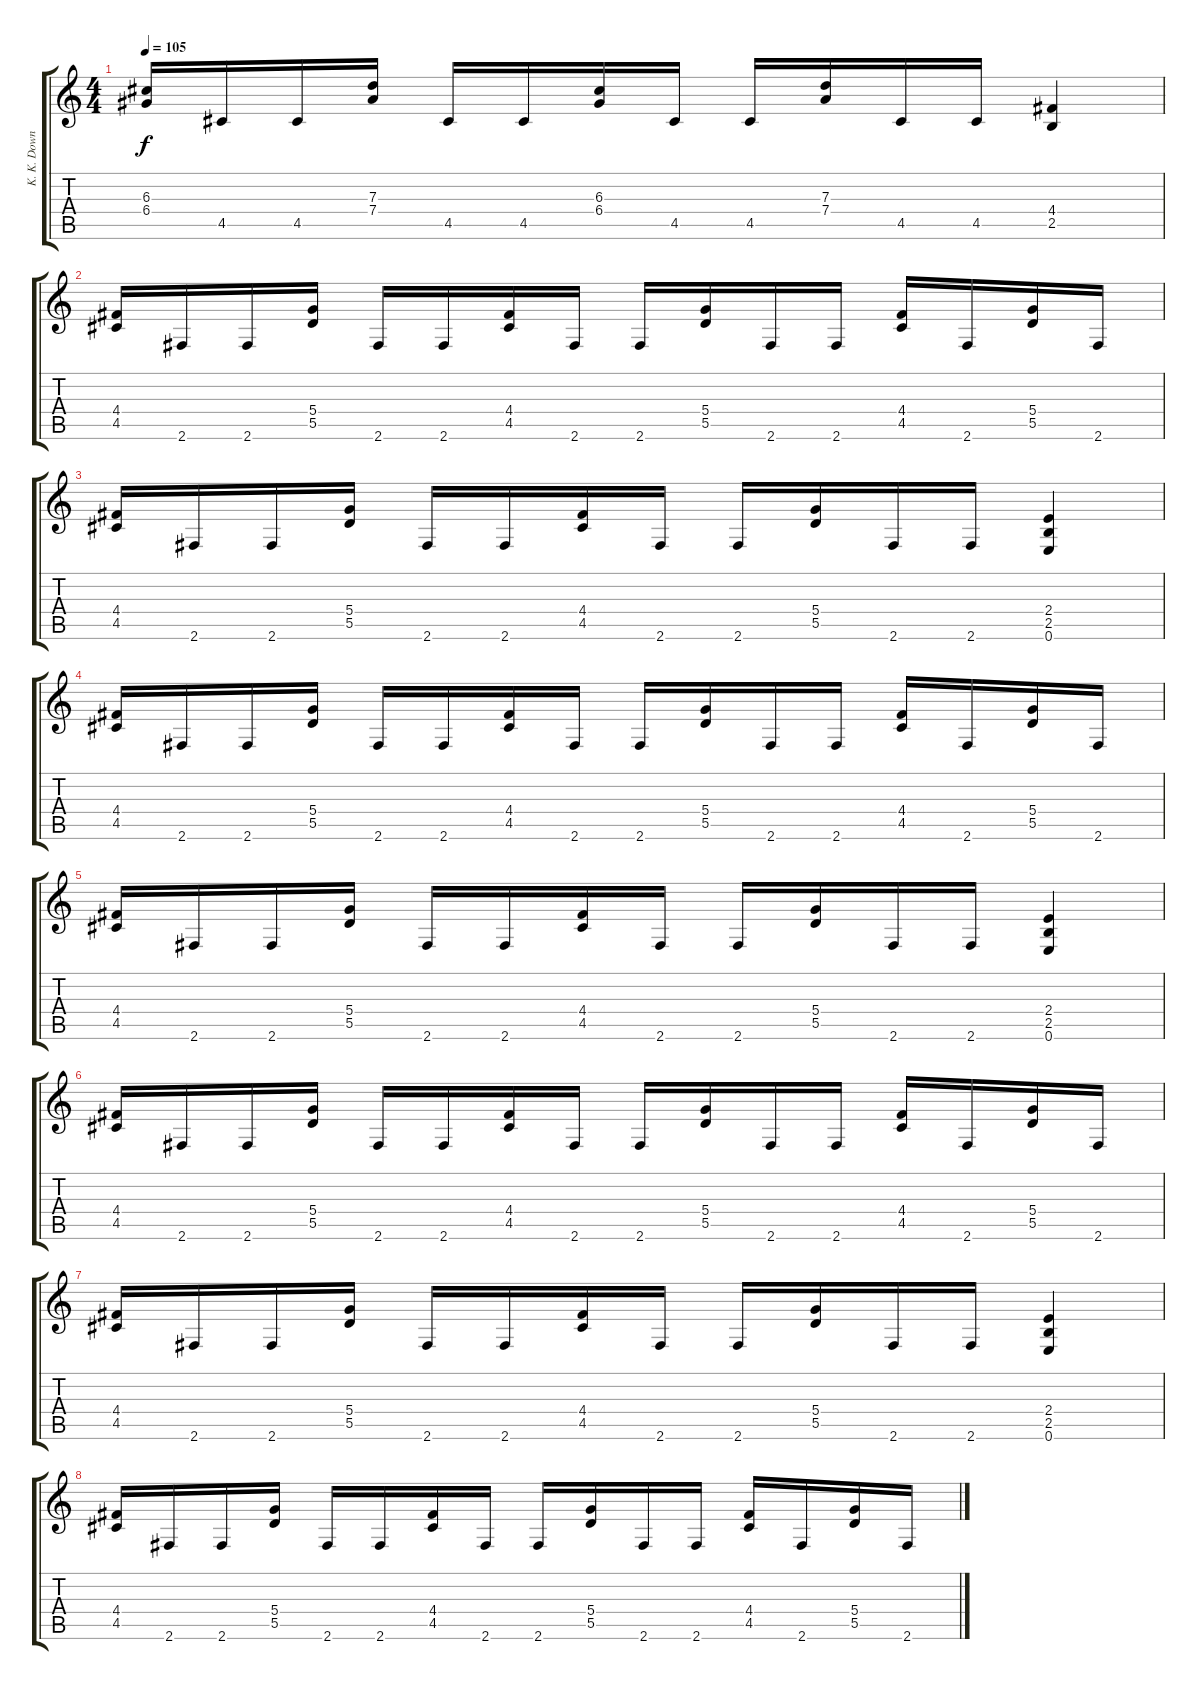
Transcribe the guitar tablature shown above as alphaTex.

\track ("K. K. Downing" "K. K. Down") {instrument distortionguitar}
\staff {score tabs}
\tuning (E4 B3 G3 D3 A2 E2) {hide}
\ts (4 4)
\tempo 105
\clef g2
\ks c
(6.3 6.4).16{dy f} 4.5.16 4.5.16 (7.3 7.4).16 4.5.16 4.5.16 (6.3 6.4).16 4.5.16 4.5.16 (7.3 7.4).16 4.5.16 4.5.16 (4.4 2.5).4 |
(4.4 4.5).16 2.6.16 2.6.16 (5.4 5.5).16 2.6.16 2.6.16 (4.4 4.5).16 2.6.16 2.6.16 (5.4 5.5).16 2.6.16 2.6.16 (4.4 4.5).16 2.6.16 (5.4 5.5).16 2.6.16 |
(4.4 4.5).16 2.6.16 2.6.16 (5.4 5.5).16 2.6.16 2.6.16 (4.4 4.5).16 2.6.16 2.6.16 (5.4 5.5).16 2.6.16 2.6.16 (2.4 2.5 0.6).4 |
(4.4 4.5).16 2.6.16 2.6.16 (5.4 5.5).16 2.6.16 2.6.16 (4.4 4.5).16 2.6.16 2.6.16 (5.4 5.5).16 2.6.16 2.6.16 (4.4 4.5).16 2.6.16 (5.4 5.5).16 2.6.16 |
(4.4 4.5).16 2.6.16 2.6.16 (5.4 5.5).16 2.6.16 2.6.16 (4.4 4.5).16 2.6.16 2.6.16 (5.4 5.5).16 2.6.16 2.6.16 (2.4 2.5 0.6).4 |
(4.4 4.5).16 2.6.16 2.6.16 (5.4 5.5).16 2.6.16 2.6.16 (4.4 4.5).16 2.6.16 2.6.16 (5.4 5.5).16 2.6.16 2.6.16 (4.4 4.5).16 2.6.16 (5.4 5.5).16 2.6.16 |
(4.4 4.5).16 2.6.16 2.6.16 (5.4 5.5).16 2.6.16 2.6.16 (4.4 4.5).16 2.6.16 2.6.16 (5.4 5.5).16 2.6.16 2.6.16 (2.4 2.5 0.6).4 |
(4.4 4.5).16 2.6.16 2.6.16 (5.4 5.5).16 2.6.16 2.6.16 (4.4 4.5).16 2.6.16 2.6.16 (5.4 5.5).16 2.6.16 2.6.16 (4.4 4.5).16 2.6.16 (5.4 5.5).16 2.6.16
